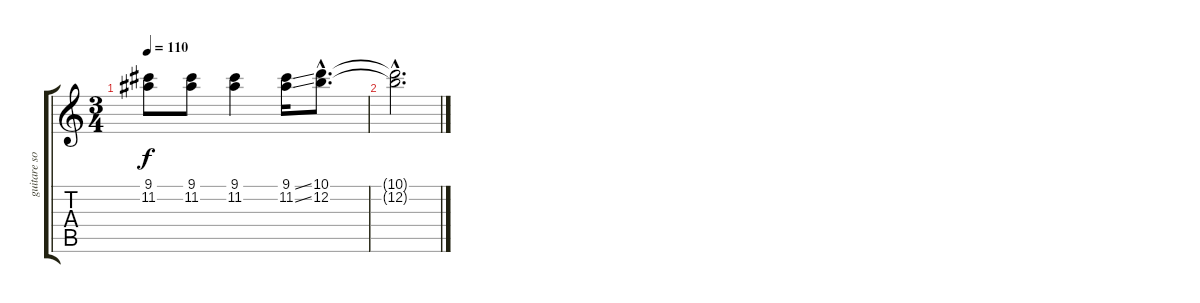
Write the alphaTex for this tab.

\track ("guitare solo" "guitare so") {instrument overdrivenguitar}
\staff {score tabs}
\tuning (E4 B3 G3 D3 A2 E2) {hide}
\ts (3 4)
\tempo 110
\clef g2
\ks c
(9.1 11.2).8{dy f} (9.1 11.2).8 (9.1 11.2).4 (9.1{ss} 11.2{ss}).16 (10.1{hac} 12.2{hac}).8{d} |
(10.1{hac t} 12.2{hac t}).2{d}
